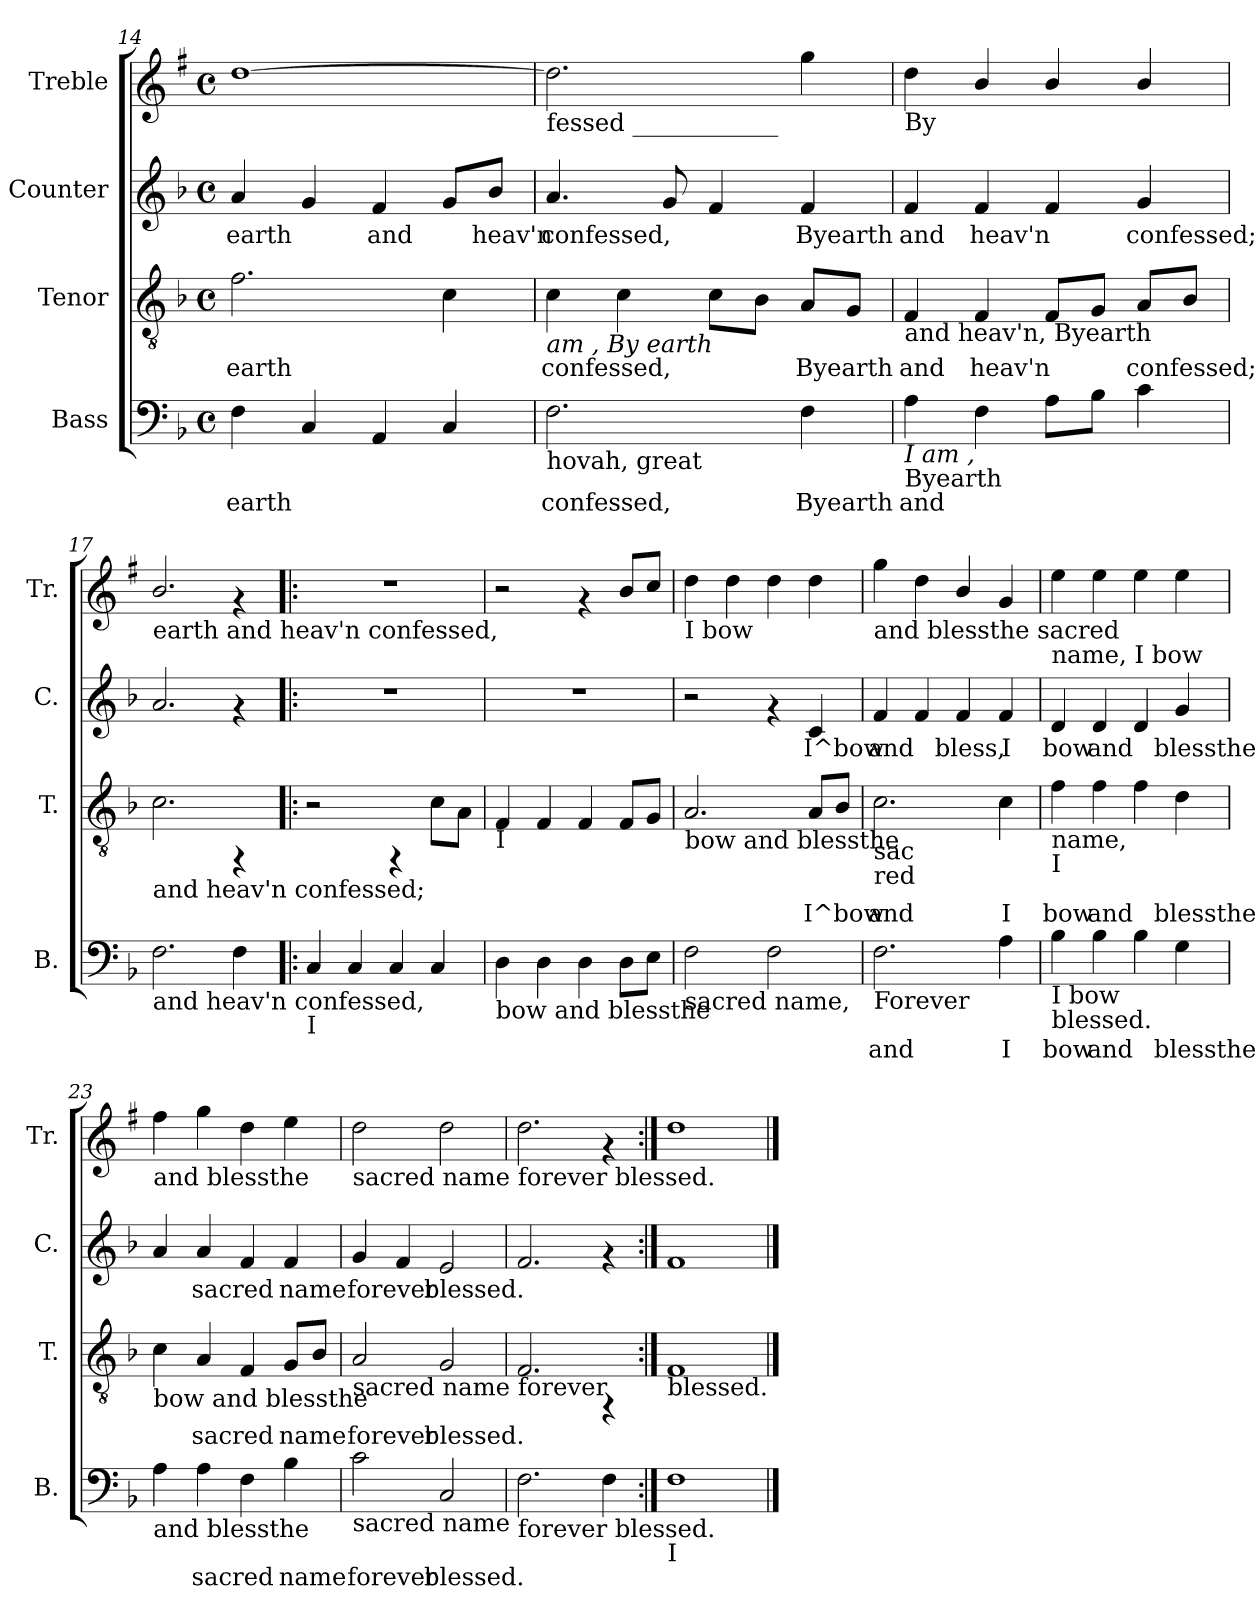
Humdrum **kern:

**kern	**text	**kern	**text	**kern	**text	**kern
*part4	*part4	*part3	*part3	*part2	*part2	*part1
*staff4	*staff4	*staff3	*staff3	*staff2	*staff2	*staff1
*I"Bass	*	*I"Tenor	*	*I"Counter	*	*I"Treble
*I'B.	*	*I'T.	*	*I'C.	*	*I'Tr.
!!LO:PB:g=z
*clefF4	*	*clefGv2	*	*clefG2	*	*clefG2
*	*	*	*	*	*	*ITrd1c2
*k[b-]	*	*k[b-]	*	*k[b-]	*	*k[b-]
*F:	*	*F:	*	*F:	*	*F:
*M4/4	*	*M4/4	*	*M4/4	*	*M4/4
*met(c)	*	*met(c)	*	*met(c)	*	*met(c)
=14	=14	=14	=14	=14	=14	=14
!	!LO:LY:a:rj	!	!LO:LY:a:rj	!	!LO:LY:b:rj	!
4F\	earth	2.f\	-earth	4a/	-earth	[>1cc
!	!LO:LY:a:rj	!	!	!	!LO:LY:b:rj	!
4C/	.	.	.	4g/	.	.
!	!LO:LY:a:rj	!	!	!	!LO:LY:b:rj	!
4AA/	.	.	.	4f/	and	.
!	!LO:LY:a:rj	!	!LO:LY:a:rj	!	!LO:LY:b:rj	!
4C/	.	4c\	.	8g/L	.	.
!	!	!	!	!	!LO:LY:b:rj	!
.	.	.	.	8b-/J	heav'n	.
=15	=15	=15	=15	=15	=15	=15
!	!	!	!	!	!	!LO:TX:b:t=fessed ____________
!	!	!LO:TX:b:i:t=am , By earth	!	!	!	!
!LO:TX:b:t=hovah, great	!	!	!	!	!	!
!	!LO:LY:a:rj	!	!LO:LY:a:rj	!	!LO:LY:b:rj	!
2.F\	confessed,	4c\	confessed,	4.a/	confessed,	2.cc>\]
!	!	!	!LO:LY:a:rj	!	!	!
.	.	4c\	.	.	.	.
!	!	!	!	!	!LO:LY:b:rj	!
.	.	.	.	8g/	.	.
!	!	!	!LO:LY:a:rj	!	!LO:LY:b:rj	!
.	.	8c\L	.	4f/	.	.
!	!	!	!LO:LY:a:rj	!	!	!
.	.	8B-\J	.	.	.	.
!	!LO:LY:a:rj	!	!LO:LY:a:rj	!	!LO:LY:b:rj	!
4F\	Byearth	8A/L	Byearth	4f/	Byearth	4ff\
!	!	!	!LO:LY:a:rj	!	!	!
.	.	8G/J	.	.	.	.
=16	=16	=16	=16	=16	=16	=16
!	!	!	!	!	!	!LO:TX:b:t=By
!	!	!LO:TX:b:t=and heav'n, Byearth	!	!	!	!
!LO:TX:b:i:t=I am ,	!	!	!	!	!	!
!LO:TX:b:t=Byearth	!	!	!	!	!	!
!	!LO:LY:a:rj	!	!LO:LY:a:rj	!	!LO:LY:b:rj	!
4A\	and	4F/	and	4f/	and	4cc\
!	!LO:LY:a:rj	!	!LO:LY:a:rj	!	!LO:LY:b:rj	!
4F\	.	4F/	heav'n	4f/	heav'n	4a/
!	!LO:LY:a:rj	!	!LO:LY:a:rj	!	!LO:LY:b:rj	!
8A\L	.	8F/L	.	4f/	.	4a/
!	!LO:LY:a:rj	!	!LO:LY:a:rj	!	!	!
8B-\J	.	8G/J	.	.	.	.
!	!LO:LY:a:rj	!	!LO:LY:a:rj	!	!LO:LY:b:rj	!
4c\	.	8A/L	confessed;-	4g/	confessed;-	4a/
!	!	!	!LO:LY:a:rj	!	!	!
.	.	8B-/J	--	.	.	.
=17	=17	=17	=17	=17	=17	=17
!	!	!	!	!	!	!LO:TX:b:t=earth and heav'n confessed,
!	!	!LO:TX:b:t=and heav'n confessed;	!	!	!	!
!LO:TX:b:t=and heav'n confessed,	!	!	!	!	!	!
!	!LO:LY:a:rj	!	!LO:LY:a:rj	!	!LO:LY:b:rj	!
2.F\	.	2.c\	--	2.a/	--	2.a/
!	!LO:LY:a:rj	!	!	!	!	!
4F\	.	4rFF	.	4rf	.	4rf
=18!|:	=18!|:	=18!|:	=18!|:	=18!|:	=18!|:	=18!|:
!LO:TX:b:t=I	!	!	!	!	!	!
!	!LO:LY:a:rj	!	!	!	!	!
4C/	.	2r	.	1r	.	1r
!	!LO:LY:a:rj	!	!	!	!	!
4C/	.	.	.	.	.	.
!	!LO:LY:a:rj	!	!	!	!	!
4C/	.	4rFF	.	.	.	.
!	!LO:LY:a:rj	!	!LO:LY:a:rj	!	!	!
4C/	.	8c\L	--	.	.	.
!	!	!	!LO:LY:a:rj	!	!	!
.	.	8A\J	--	.	.	.
=19	=19	=19	=19	=19	=19	=19
!	!	!LO:TX:b:t=I	!	!	!	!
!LO:TX:b:t=bow and blessthe	!	!	!	!	!	!
!	!LO:LY:a:rj	!	!LO:LY:a:rj	!	!	!
4D\	.	4F/	--	1r	.	2r
!	!LO:LY:a:rj	!	!LO:LY:a:rj	!	!	!
4D\	.	4F/	--	.	.	.
!	!LO:LY:a:rj	!	!LO:LY:a:rj	!	!	!
4D\	.	4F/	--	.	.	4rf
!	!LO:LY:a:rj	!	!LO:LY:a:rj	!	!	!
8D\L	.	8F/L	--	.	.	8a/L
!	!LO:LY:a:rj	!	!LO:LY:a:rj	!	!	!
8E\J	.	8G/J	--	.	.	8b-/J
=20	=20	=20	=20	=20	=20	=20
!	!	!	!	!	!	!LO:TX:b:t=I bow
!	!	!LO:TX:b:t=bow and blessthe	!	!	!	!
!LO:TX:b:t=sacred name,	!	!	!	!	!	!
!	!LO:LY:a:rj	!	!LO:LY:a:rj	!	!	!
2F\	.	2.A/	--	2r	.	4cc\
.	.	.	.	.	.	4cc\
!	!LO:LY:a:rj	!	!	!	!	!
2F\	.	.	.	4rf	.	4cc\
!	!	!	!LO:LY:a:rj	!	!LO:LY:b:rj	!
.	.	8A/L	-I^bow	4c/	-I^bow	4cc\
!	!	!	!LO:LY:a:rj	!	!	!
.	.	8B-/J	.	.	.	.
=21	=21	=21	=21	=21	=21	=21
!	!	!	!	!	!	!LO:TX:b:t=and blessthe sacred
!	!	!LO:TX:b:t=sac	!	!	!	!
!	!	!LO:TX:b:t=red	!	!	!	!
!LO:TX:b:t=Forever	!	!	!	!	!	!
!	!LO:LY:a:rj	!	!LO:LY:a:rj	!	!LO:LY:b:rj	!
2.F\	and	2.c\	and	4f/	and	4ff\
!	!	!	!	!	!LO:LY:b:rj	!
.	.	.	.	4f/	.	4cc\
!	!	!	!	!	!LO:LY:b:rj	!
.	.	.	.	4f/	bless,	4a/
!	!LO:LY:a:rj	!	!LO:LY:a:rj	!	!LO:LY:b:rj	!
4A\	I	4c\	I	4f/	I	4f/
=22	=22	=22	=22	=22	=22	=22
!	!	!	!	!	!	!LO:TX:b:t=name, I bow
!	!	!LO:TX:b:t=name,	!	!	!	!
!	!	!LO:TX:b:t=I	!	!	!	!
!LO:TX:b:t=I bow	!	!	!	!	!	!
!LO:TX:b:t=blessed.	!	!	!	!	!	!
!	!LO:LY:a:rj	!	!LO:LY:a:rj	!	!LO:LY:b:rj	!
4B-\	bow	4f\	bow	4d/	bow	4dd\
!	!LO:LY:a:rj	!	!LO:LY:a:rj	!	!LO:LY:b:rj	!
4B-\	and	4f\	and	4d/	and	4dd\
!	!LO:LY:a:rj	!	!LO:LY:a:rj	!	!LO:LY:b:rj	!
4B-\	.	4f\	.	4d/	.	4dd\
!	!LO:LY:a:rj	!	!LO:LY:a:rj	!	!LO:LY:b:rj	!
4G\	blessthe	4d\	blessthe	4g/	blessthe	4dd\
=23	=23	=23	=23	=23	=23	=23
!	!	!	!	!	!	!LO:TX:b:t=and blessthe
!	!	!LO:TX:b:t=bow and blessthe	!	!	!	!
!LO:TX:b:t=and blessthe	!	!	!	!	!	!
!	!LO:LY:a:rj	!	!LO:LY:a:rj	!	!LO:LY:b:rj	!
4A\	.	4c\	.	4a/	.	4ee\
!	!LO:LY:a:rj	!	!LO:LY:a:rj	!	!LO:LY:b:rj	!
4A\	sacred	4A/	sacred	4a/	sacred	4ff\
!	!LO:LY:a:rj	!	!LO:LY:a:rj	!	!LO:LY:b:rj	!
4F\	.	4F/	.	4f/	.	4cc\
!	!LO:LY:a:rj	!	!LO:LY:a:rj	!	!LO:LY:b:rj	!
4B-\	name	8G/L	name	4f/	name	4dd\
!	!	!	!LO:LY:a:rj	!	!	!
.	.	8B-/J	.	.	.	.
=24	=24	=24	=24	=24	=24	=24
!	!	!	!	!	!	!LO:TX:b:t=sacred name
!	!	!LO:TX:b:t=sacred name	!	!	!	!
!LO:TX:b:t=sacred name	!	!	!	!	!	!
!	!LO:LY:a:rj	!	!LO:LY:a:rj	!	!LO:LY:b:rj	!
2c\	forever	2A/	forever	4g/	forever	2cc\
!	!	!	!	!	!LO:LY:b:rj	!
.	.	.	.	4f/	.	.
!	!LO:LY:a:rj	!	!LO:LY:a:rj	!	!LO:LY:b:rj	!
2C/	blessed.	2G/	blessed.	2e/	blessed.	2cc\
=25	=25	=25	=25	=25	=25	=25
!	!	!	!	!	!	!LO:TX:b:t=forever blessed.
!	!	!LO:TX:b:t=forever	!	!	!	!
!LO:TX:b:t=forever blessed.	!	!	!	!	!	!
!	!LO:LY:a:rj	!	!LO:LY:a:rj	!	!LO:LY:b:rj	!
2.F\	.	2.F/	.	2.f/	.	2.cc\
!	!LO:LY:a:rj	!	!	!	!	!
4F\	.	4rFF	.	4rf	.	4rf
=26:|!	=26:|!	=26:|!	=26:|!	=26:|!	=26:|!	=26:|!
!	!	!LO:TX:b:t=blessed.	!	!	!	!
!LO:TX:b:t=I	!	!	!	!	!	!
!	!LO:LY:a:rj	!	!LO:LY:a:rj	!	!LO:LY:b:rj	!
1F	.	1F	.	1f	.	1cc
==	==	==	==	==	==	==
*-	*-	*-	*-	*-	*-	*-
